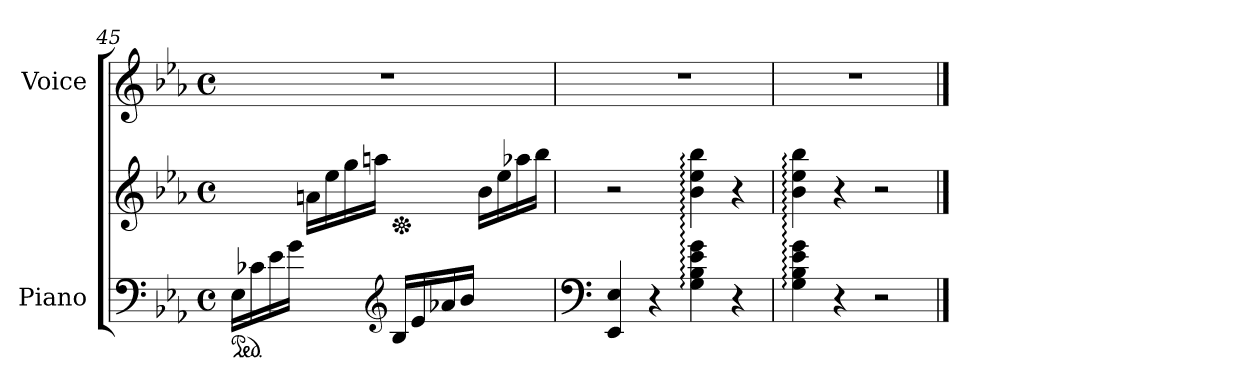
**kern	**kern	**kern
*part2	*part2	*part1
*staff3	*staff2	*staff1
*I"Piano	*	*I"Voice
*I'Pno	*	*
*clefF4	*clefG2	*clefG2
*k[b-e-a-]	*k[b-e-a-]	*k[b-e-a-]
*M4/4	*M4/4	*M4/4
*met(c)	*met(c)	*met(c)
*ped	*	*
=45	=45	=45
*	*^	*
16E-\LL	1ryy	4ryy	1r
16c-X\	.	.	.
16e-\	.	.	.
16g\JJ	.	.	.
4ryy	.	16an\LL	.
.	.	16ee-\	.
.	.	16gg\	.
.	.	16aan\JJ	.
*clefG2	*	*	*
*	*Xped	*	*
16B-/LL	.	4ryy	.
16e-/	.	.	.
16a-X/	.	.	.
16b-/JJ	.	.	.
4ryy	.	16b-\LL	.
.	.	16ee-\	.
.	.	16aa-X\	.
.	.	16bb-\JJ	.
*	*v	*v	*
=46	=46	=46
*clefF4	*	*
4EE-/ 4E-/	2r	1r
4r	.	.
4G\:: 4B-\:: 4e-\:: 4g\::	4b-\:: 4ee-\:: 4bb-\::	.
4r	4r	.
=47	=47	=47
4G\:: 4B-\:: 4e-\:: 4g\::	4b-\:: 4ee-\:: 4bb-\::	1r
4r	4r	.
2r	2r	.
==	==	==
*-	*-	*-
